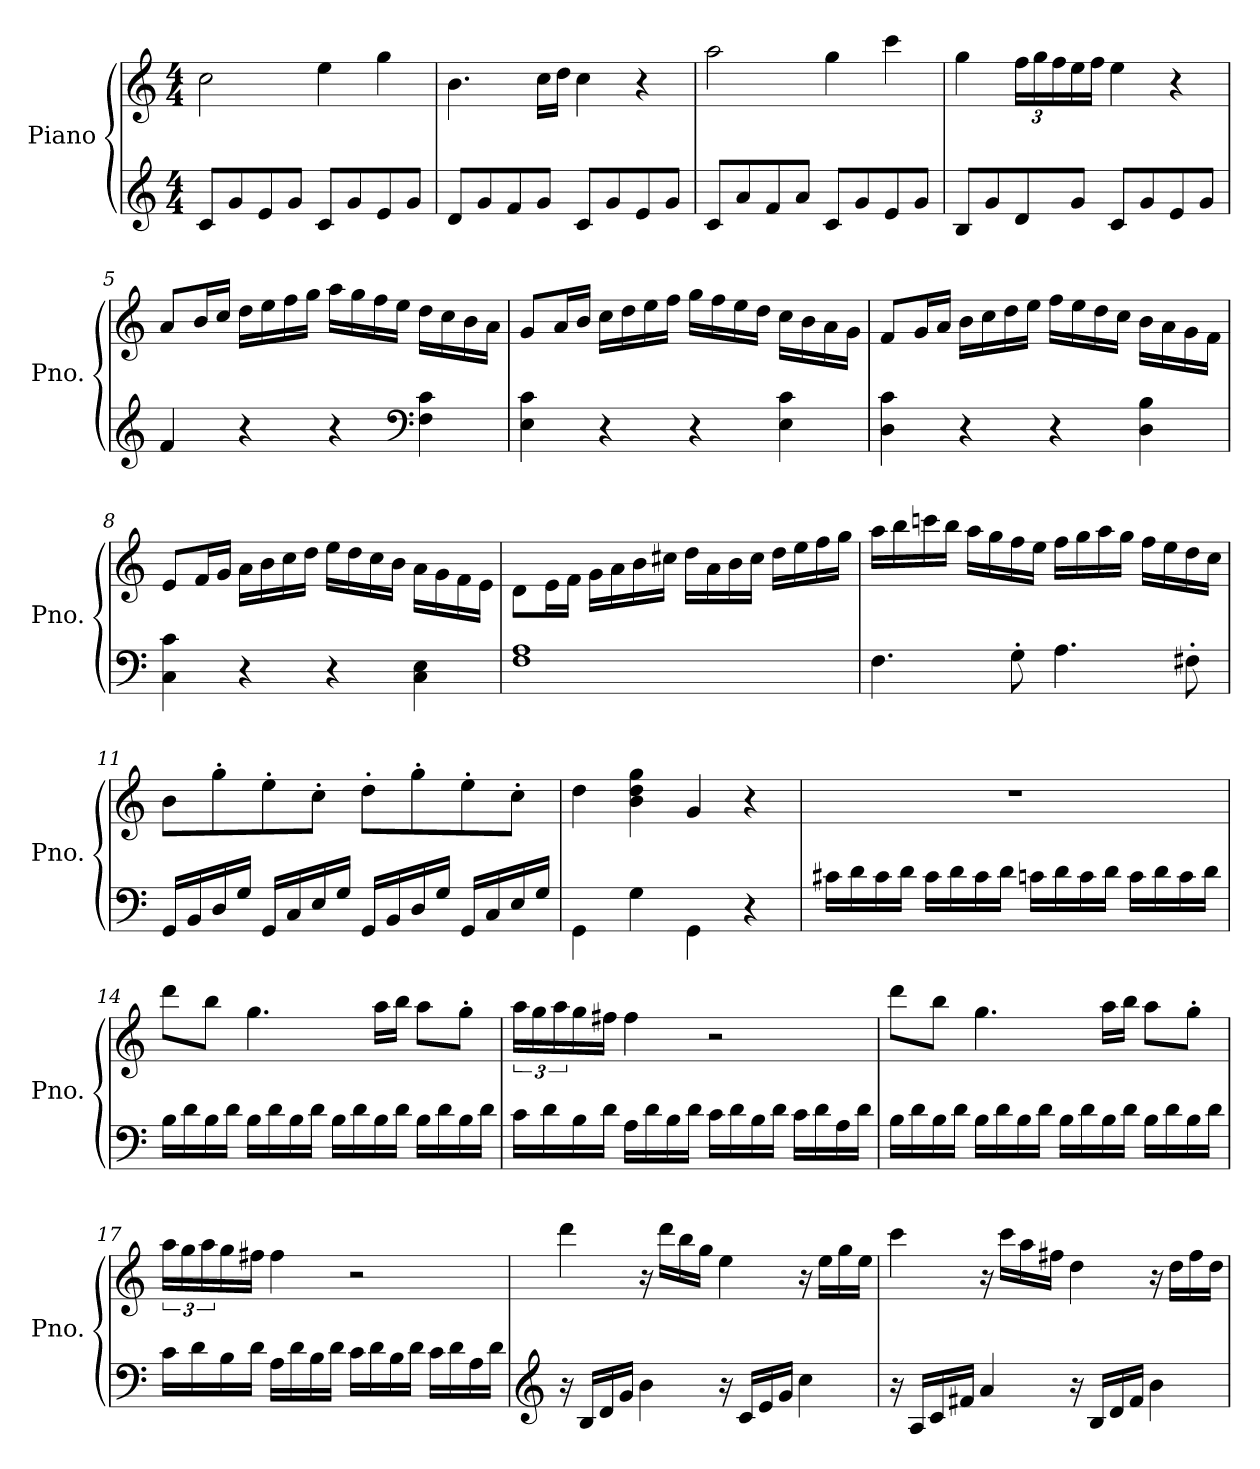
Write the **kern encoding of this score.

**kern	**kern
*part1	*part1
*staff2	*staff1
*I"Piano	*
*I'Pno.	*
*clefG2	*clefG2
*k[]	*k[]
*M4/4	*M4/4
=1	=1
8c/L	2cc\
8g/	.
8e/	.
8g/J	.
8c/L	4ee\
8g/	.
8e/	4gg\
8g/J	.
=2	=2
8d/L	4.b\
8g/	.
8f/	.
8g/J	16cc\LL
.	16dd\JJ
8c/L	4cc\
8g/	.
8e/	4r
8g/J	.
=3	=3
8c/L	2aa\
8a/	.
8f/	.
8a/J	.
8c/L	4gg\
8g/	.
8e/	4ccc\
8g/J	.
=4	=4
8B/L	4gg\
8g/	.
*	*Xbrackettup
8d/	24ff\LL
.	24gg\
.	24ff\
8g/J	16ee\
.	16ff\JJ
8c/L	4ee\
8g/	.
8e/	4r
8g/J	.
=5	=5
4f/	8a/L
.	16b/L
.	16cc/JJ
4r	16dd\LL
.	16ee\
.	16ff\
.	16gg\JJ
4r	16aa\LL
.	16gg\
.	16ff\
.	16ee\JJ
*clefF4	*
4F\ 4c\	16dd\LL
.	16cc\
.	16b\
.	16a\JJ
=6	=6
4E\ 4c\	8g/L
.	16a/L
.	16b/JJ
4r	16cc\LL
.	16dd\
.	16ee\
.	16ff\JJ
4r	16gg\LL
.	16ff\
.	16ee\
.	16dd\JJ
4E\ 4c\	16cc\LL
.	16b\
.	16a\
.	16g\JJ
=7	=7
4D\ 4c\	8f/L
.	16g/L
.	16a/JJ
4r	16b\LL
.	16cc\
.	16dd\
.	16ee\JJ
4r	16ff\LL
.	16ee\
.	16dd\
.	16cc\JJ
4D\ 4B\	16b\LL
.	16a\
.	16g\
.	16f\JJ
=8	=8
4C\ 4c\	8e/L
.	16f/L
.	16g/JJ
4r	16a\LL
.	16b\
.	16cc\
.	16dd\JJ
4r	16ee\LL
.	16dd\
.	16cc\
.	16b\JJ
4C\ 4E\	16a\LL
.	16g\
.	16f\
.	16e\JJ
=9	=9
1F 1A	8d\L
.	16e\L
.	16f\JJ
.	16g\LL
.	16a\
.	16b\
.	16cc#X\JJ
.	16dd\LL
.	16a\
.	16b\
.	16cc#\JJ
.	16dd\LL
.	16ee\
.	16ff\
.	16gg\JJ
=10	=10
4.F<\	16aa\LL
.	16bb\
.	16cccn\
.	16bb\JJ
.	16aa\LL
.	16gg\
8G<'\	16ff\
.	16ee\JJ
4.A<\	16ff\LL
.	16gg\
.	16aa\
.	16gg\JJ
.	16ff\LL
.	16ee\
8F#X<'\	16dd\
.	16cc\JJ
=11	=11
16GG/LL	8b\L
16BB/	.
16D/	8gg'\
16G/JJ	.
16GG/LL	8ee'\
16C/	.
16E/	8cc'\J
16G/JJ	.
16GG/LL	8dd'\L
16BB/	.
16D/	8gg'\
16G/JJ	.
16GG/LL	8ee'\
16C/	.
16E/	8cc'\J
16G/JJ	.
=12	=12
4GG\	4dd\
4G\	4b\ 4dd\ 4gg\
4GG\	4g/
4r	4r
=13	=13
16c#X\LL	1r
16d\	.
16c#\	.
16d\JJ	.
16c#\LL	.
16d\	.
16c#\	.
16d\JJ	.
16cn<\LL	.
16d<\	.
16c<\	.
16d\JJ	.
16c\LL	.
16d\	.
16c\	.
16d\JJ	.
=14	=14
16B\LL	8ddd\L
16d\	.
16B\	8bb\J
16d\JJ	.
16B\LL	4.gg\
16d\	.
16B\	.
16d\JJ	.
16B\LL	.
16d\	.
16B\	16aa\LL
16d\JJ	16bb\JJ
16B\LL	8aa\L
16d\	.
16B\	8gg'\J
16d\JJ	.
=15	=15
*	*brackettup
16c<\LL	24aa\LL
.	24gg\
16d\	.
.	24aa\
16B<\	16gg\
16d\JJ	16ff#X\JJ
16A<\LL	4ff#\
16d\	.
16B<\	.
16d\JJ	.
16c<\LL	2r
16d\	.
16B<\	.
16d\JJ	.
16c<\LL	.
16d\	.
16A<\	.
16d\JJ	.
=16	=16
16B\LL	8ddd\L
16d\	.
16B\	8bb\J
16d\JJ	.
16B\LL	4.gg\
16d\	.
16B\	.
16d\JJ	.
16B\LL	.
16d\	.
16B\	16aa\LL
16d\JJ	16bb\JJ
16B\LL	8aa\L
16d\	.
16B\	8gg'\J
16d\JJ	.
=17	=17
16c<\LL	24aa\LL
.	24gg\
16d\	.
.	24aa\
16B<\	16gg\
16d\JJ	16ff#X\JJ
16A<\LL	4ff#\
16d\	.
16B<\	.
16d\JJ	.
16c<\LL	2r
16d\	.
16B<\	.
16d\JJ	.
16c<\LL	.
16d\	.
16A<\	.
16d\JJ	.
=18	=18
*clefG2	*
16r	4ddd\
16B/LL	.
16d</	.
16g</JJ	.
4b\	16r
.	16ddd\LL
.	16bb\
.	16gg\JJ
16r	4ee\
16c</LL	.
16e</	.
16g</JJ	.
4cc\	16r
.	16ee\LL
.	16gg\
.	16ee\JJ
=19	=19
16r	4ccc\
16A</LL	.
16c</	.
16f#X</JJ	.
4a/	16r
.	16ccc\LL
.	16aa\
.	16ff#X\JJ
16r	4dd\
16B</LL	.
16d</	.
16f#/JJ	.
4b\	16r
.	16dd\LL
.	16ff#\
.	16dd\JJ
=	=
*-	*-
